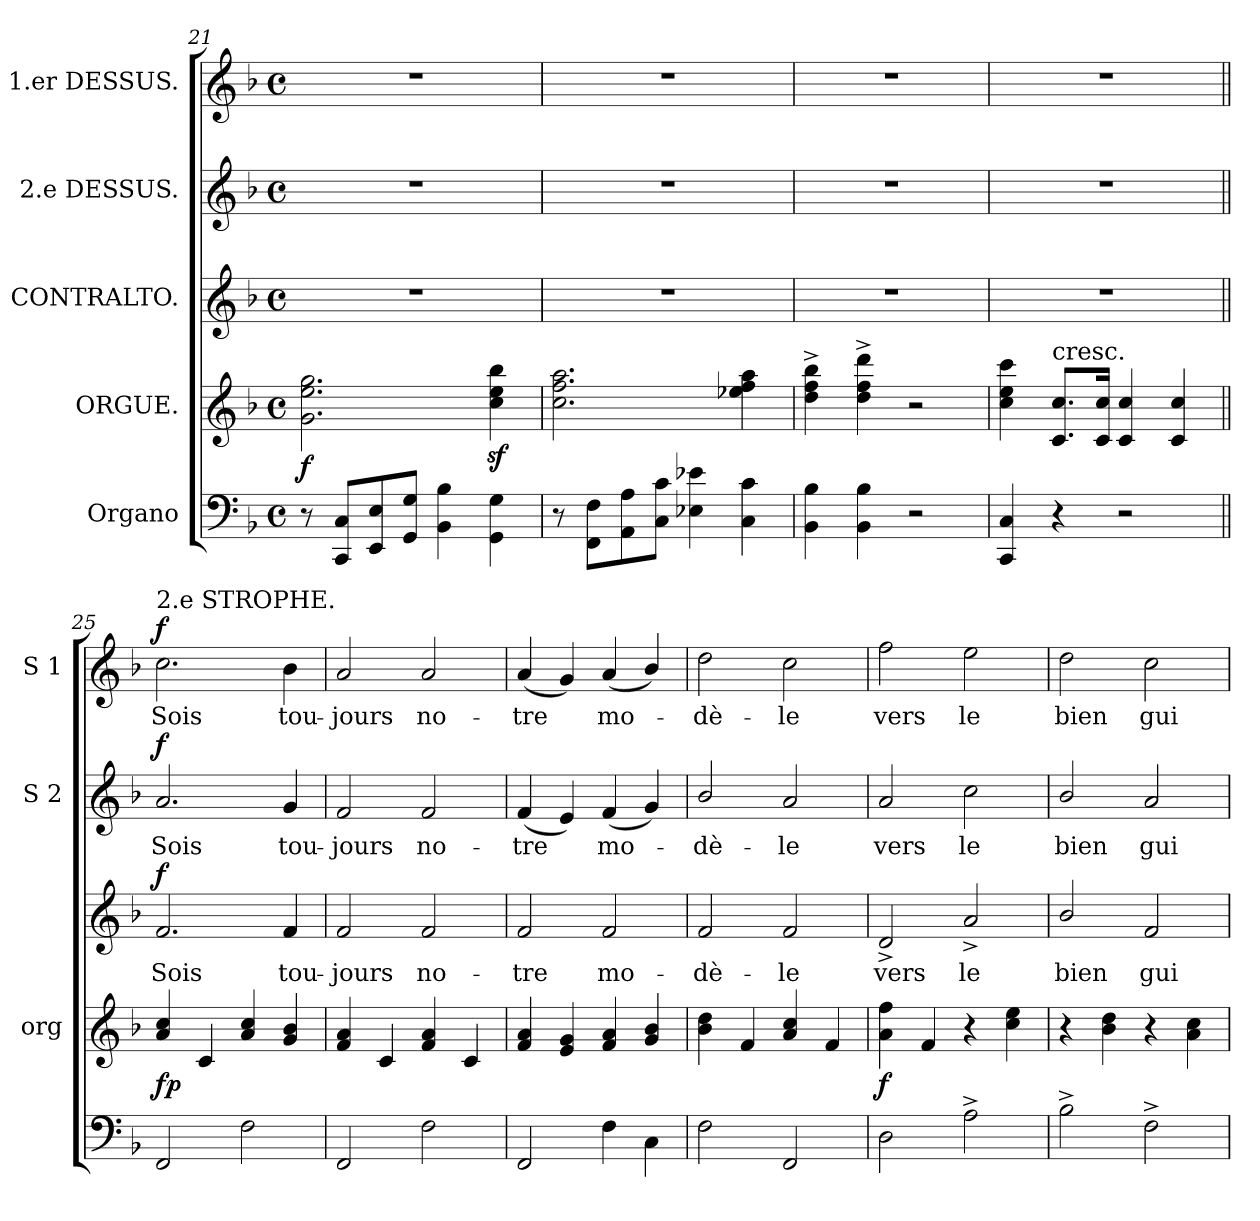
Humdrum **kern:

**kern	**kern	**dynam	**kern	**text	**dynam	**kern	**text	**dynam	**kern	**text	**dynam
*part5	*part4	*part4	*part3	*part3	*part3	*part2	*part2	*part2	*part1	*part1	*part1
*staff5	*staff4	*staff4	*staff3	*staff3	*staff3	*staff2	*staff2	*staff2	*staff1	*staff1	*staff1
*I"Organo	*I"ORGUE.	*	*I"CONTRALTO.	*	*	*I"2.e DESSUS.	*	*	*I"1.er DESSUS.	*	*
*	*I'org	*	*	*	*	*I'S 2	*	*	*I'S 1	*	*
*clefF4	*clefG2	*	*clefG2	*	*	*clefG2	*	*	*clefG2	*	*
*k[b-]	*k[b-]	*	*k[b-]	*	*	*k[b-]	*	*	*k[b-]	*	*
*F:	*F:	*	*F:	*	*	*F:	*	*	*F:	*	*
*M4/4	*M4/4	*	*M4/4	*	*	*M4/4	*	*	*M4/4	*	*
*met(c)	*met(c)	*	*met(c)	*	*	*met(c)	*	*	*met(c)	*	*
=21	=21	=21	=21	=21	=21	=21	=21	=21	=21	=21	=21
8r	2.g\ 2.ee\ 2.gg\	f	1r	.	.	1r	.	.	1r	.	.
8CC/ 8C/L	.	.	.	.	.	.	.	.	.	.	.
8EE/ 8E/	.	.	.	.	.	.	.	.	.	.	.
8GG/ 8G/J	.	.	.	.	.	.	.	.	.	.	.
4BB-\ 4B-\	.	.	.	.	.	.	.	.	.	.	.
4GG\ 4G\	4ccz\ 4eez\ 4bb-z\	.	.	.	.	.	.	.	.	.	.
=22	=22	=22	=22	=22	=22	=22	=22	=22	=22	=22	=22
8r	2.cc\ 2.ff\ 2.aa\	.	1r	.	.	1r	.	.	1r	.	.
8FF\ 8F\L	.	.	.	.	.	.	.	.	.	.	.
8AA\ 8A\	.	.	.	.	.	.	.	.	.	.	.
8C\ 8c\J	.	.	.	.	.	.	.	.	.	.	.
4E-X\ 4e-X\	.	.	.	.	.	.	.	.	.	.	.
4C\ 4c\	4ee-X\ 4ff\ 4aa\	.	.	.	.	.	.	.	.	.	.
=23	=23	=23	=23	=23	=23	=23	=23	=23	=23	=23	=23
4BB-\ 4B-\	4dd^<\ 4ff^<\ 4bb-^<\	.	1r	.	.	1r	.	.	1r	.	.
4BB-\ 4B-\	4dd^<\ 4ff^<\ 4ddd^<\	.	.	.	.	.	.	.	.	.	.
2r	2r	.	.	.	.	.	.	.	.	.	.
=24	=24	=24	=24	=24	=24	=24	=24	=24	=24	=24	=24
4CC/ 4C/	4cc\ 4ee\ 4ccc\	.	1r	.	.	1r	.	.	1r	.	.
!	!LO:TX:t=cresc.	!	!	!	!	!	!	!	!	!	!
4r	8.c/ 8.cc/L	.	.	.	.	.	.	.	.	.	.
.	16c/ 16cc/Jk	.	.	.	.	.	.	.	.	.	.
2r	4c/ 4cc/	.	.	.	.	.	.	.	.	.	.
.	4c/ 4cc/	.	.	.	.	.	.	.	.	.	.
=25||	=25||	=25||	=25||	=25||	=25||	=25||	=25||	=25||	=25||	=25||	=25||
!	!	!	!	!	!	!	!	!	!LO:TX:a:t=2.e STROPHE.	!	!
!	!	!	!	!	!LO:DY:a	!	!	!LO:DY:a	!	!	!LO:DY:a
2FF/	4a/ 4cc/	fp	2.f/	Sois	f	2.a/	Sois	f	2.cc\	Sois	f
.	4c/	.	.	.	.	.	.	.	.	.	.
2F\	4a/ 4cc/	.	.	.	.	.	.	.	.	.	.
.	4g/ 4b-/	.	4f/	tou-	.	4g/	tou-	.	4b-\	tou-	.
=26	=26	=26	=26	=26	=26	=26	=26	=26	=26	=26	=26
2FF/	4f/ 4a/	.	2f/	-jours	.	2f/	-jours	.	2a/	-jours	.
.	4c/	.	.	.	.	.	.	.	.	.	.
2F\	4f/ 4a/	.	2f/	no-	.	2f/	no-	.	2a/	no-	.
.	4c/	.	.	.	.	.	.	.	.	.	.
=27	=27	=27	=27	=27	=27	=27	=27	=27	=27	=27	=27
2FF/	4f/ 4a/	.	2f/	-tre	.	(4f/	-tre	.	(4a/	-tre	.
.	4e/ 4g/	.	.	.	.	4e/)	.	.	4g/)	.	.
4F\	4f/ 4a/	.	2f/	mo-	.	(4f/	mo-	.	(4a/	mo-	.
4C\	4g/ 4b-/	.	.	.	.	4g/)	.	.	4b-/)	.	.
=28	=28	=28	=28	=28	=28	=28	=28	=28	=28	=28	=28
2F\	4b-\ 4dd\	.	2f/	-dè-	.	2b-/	-dè-	.	2dd\	-dè-	.
.	4f/	.	.	.	.	.	.	.	.	.	.
2FF/	4a/ 4cc/	.	2f/	-le	.	2a/	-le	.	2cc\	-le	.
.	4f/	.	.	.	.	.	.	.	.	.	.
=29	=29	=29	=29	=29	=29	=29	=29	=29	=29	=29	=29
2D\	4a\ 4ff\	f	2d^>/	vers	.	2a/	vers	.	2ff\	vers	.
.	4f/	.	.	.	.	.	.	.	.	.	.
2A^\	4r	.	2a^>/	le	.	2cc\	le	.	2ee\	le	.
.	4cc\ 4ee\	.	.	.	.	.	.	.	.	.	.
=30	=30	=30	=30	=30	=30	=30	=30	=30	=30	=30	=30
2B-^\	4r	.	2b-/	bien	.	2b-/	bien	.	2dd\	bien	.
.	4b-\ 4dd\	.	.	.	.	.	.	.	.	.	.
2F^\	4r	.	2f/	gui-	.	2a/	gui-	.	2cc\	gui-	.
.	4a\ 4cc\	.	.	.	.	.	.	.	.	.	.
=	=	=	=	=	=	=	=	=	=	=	=
*-	*-	*-	*-	*-	*-	*-	*-	*-	*-	*-	*-
